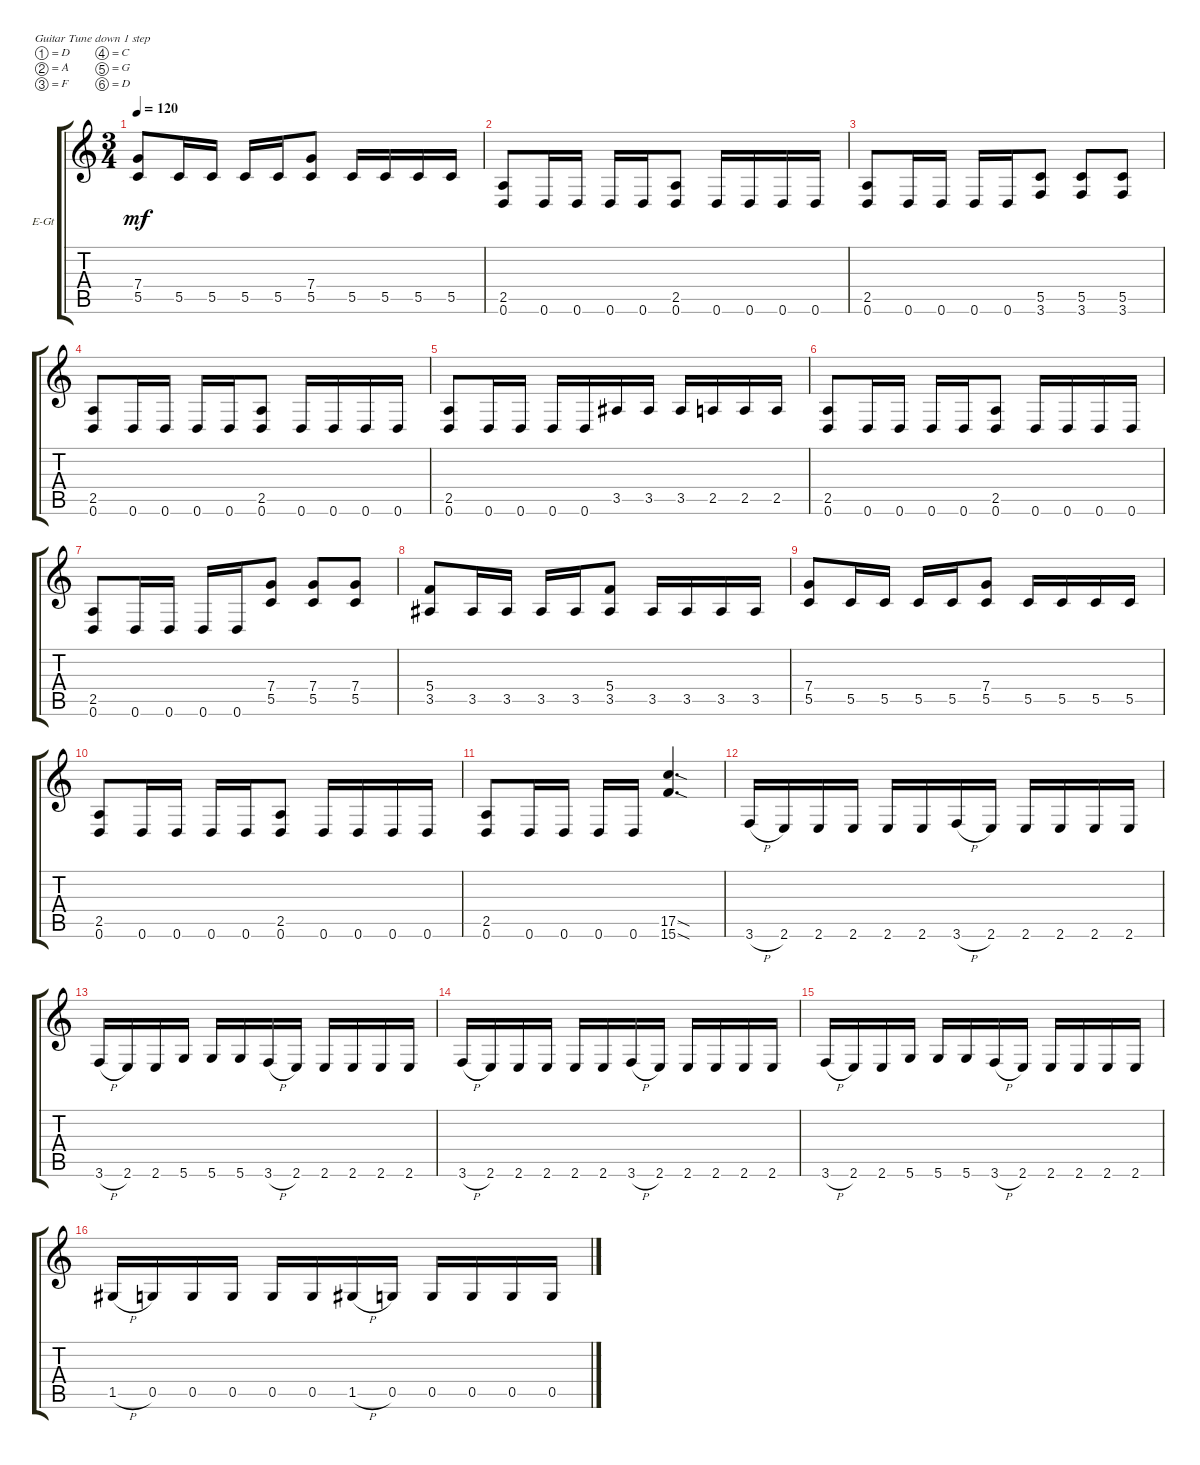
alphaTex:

\defaultSystemsLayout 4
\bracketExtendMode groupsimilarinstruments
\firstSystemTrackNameOrientation horizontal
\otherSystemsTrackNameOrientation horizontal
\track ("Tomas Olsson" "E-Gt") {instrument distortionguitar}
\staff {score tabs}
\tuning (D4 A3 F3 C3 G2 D2)
\ts (3 4)
\tempo 120
\clef g2
\ks c
(5.5 7.4).8{dy mf} 5.5.16 5.5.16 5.5.16 5.5.16 (5.5 7.4).8 5.5.16 5.5.16 5.5.16 5.5.16 |
(0.6 2.5).8 0.6.16 0.6.16 0.6.16 0.6.16 (0.6 2.5).8 0.6.16 0.6.16 0.6.16 0.6.16 |
(0.6 2.5).8 0.6.16 0.6.16 0.6.16 0.6.16 (3.6 5.5).8 (3.6 5.5).8 (3.6 5.5).8 |
(0.6 2.5).8 0.6.16 0.6.16 0.6.16 0.6.16 (0.6 2.5).8 0.6.16 0.6.16 0.6.16 0.6.16 |
(0.6 2.5).8 0.6.16 0.6.16 0.6.16 0.6.16 3.5.16 3.5.16 3.5.16 2.5.16 2.5.16 2.5.16 |
(0.6 2.5).8 0.6.16 0.6.16 0.6.16 0.6.16 (0.6 2.5).8 0.6.16 0.6.16 0.6.16 0.6.16 |
(0.6 2.5).8 0.6.16 0.6.16 0.6.16 0.6.16 (5.5 7.4).8 (5.5 7.4).8 (5.5 7.4).8 |
(3.5 5.4).8 3.5.16 3.5.16 3.5.16 3.5.16 (3.5 5.4).8 3.5.16 3.5.16 3.5.16 3.5.16 |
(5.5 7.4).8 5.5.16 5.5.16 5.5.16 5.5.16 (5.5 7.4).8 5.5.16 5.5.16 5.5.16 5.5.16 |
(0.6 2.5).8 0.6.16 0.6.16 0.6.16 0.6.16 (0.6 2.5).8 0.6.16 0.6.16 0.6.16 0.6.16 |
(0.6 2.5).8 0.6.16 0.6.16 0.6.16 0.6.16 (15.6{sod} 17.5{sod}).4{d} |
3.6{h}.16 2.6.16 2.6.16 2.6.16 2.6.16 2.6.16 3.6{h}.16 2.6.16 2.6.16 2.6.16 2.6.16 2.6.16 |
3.6{h}.16 2.6.16 2.6.16 5.6.16 5.6.16 5.6.16 3.6{h}.16 2.6.16 2.6.16 2.6.16 2.6.16 2.6.16 |
3.6{h}.16 2.6.16 2.6.16 2.6.16 2.6.16 2.6.16 3.6{h}.16 2.6.16 2.6.16 2.6.16 2.6.16 2.6.16 |
3.6{h}.16 2.6.16 2.6.16 5.6.16 5.6.16 5.6.16 3.6{h}.16 2.6.16 2.6.16 2.6.16 2.6.16 2.6.16 |
1.5{h}.16 0.5.16 0.5.16 0.5.16 0.5.16 0.5.16 1.5{h}.16 0.5.16 0.5.16 0.5.16 0.5.16 0.5.16
